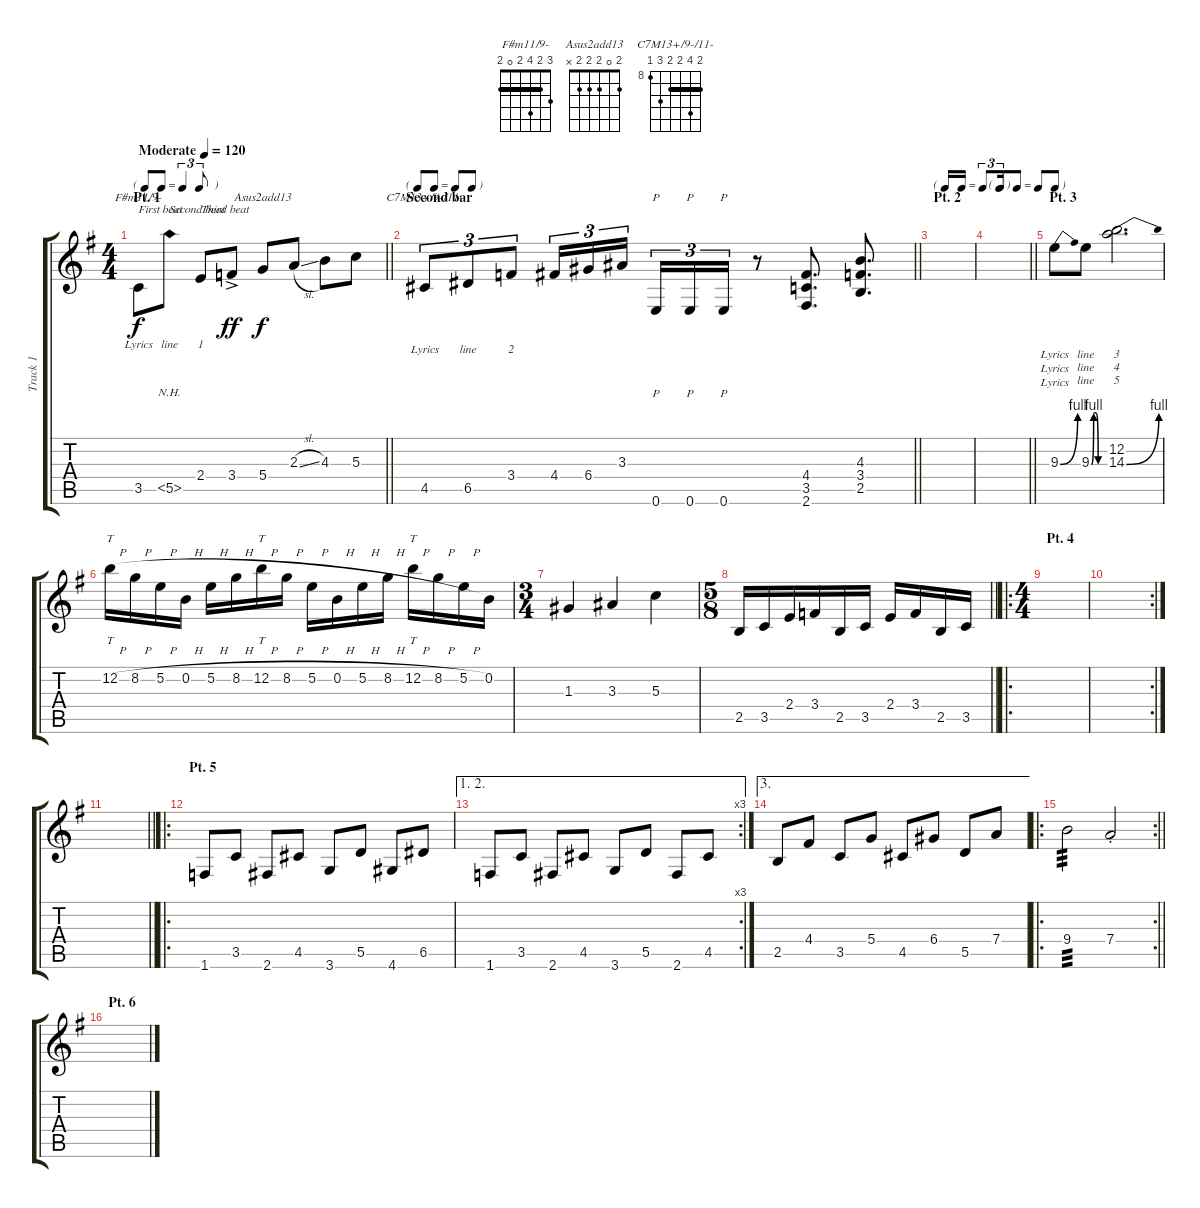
\track ("Track 1" "Track 1") {instrument distortionguitar}
\staff {score tabs}
\tuning (E4 B3 G3 D3 A2 E2) {hide}
\chord ("F#m11/9-" 3 2 4 2 0 2) {barre 2}
\chord ("Asus2add13" 2 0 2 2 2 x)
\chord ("C7M13+/9-/11-" 9 11 9 9 10 8) {firstfret 8 barre 9}
\ts (4 4)
\tf triplet8th
\section ("" "Pt. 1")
\tempo (120 "Moderate")
\clef g2
\barLineRight lightlight
\ks g
3.5.8{ch "F#m11/9-" txt "First beat" lyrics (0 "Lyrics") lyrics (1 "") lyrics (2 "") lyrics (3 "") lyrics (4 "") dy f instrument distortionguitar} 5.5{nh}.8{txt "Second beat" lyrics (0 "line") lyrics (1 "") lyrics (2 "") lyrics (3 "") lyrics (4 "")} 2.4.8{txt "Third beat" lyrics (0 "1") lyrics (1 "") lyrics (2 "") lyrics (3 "") lyrics (4 "")} 3.4{ac}.8{dy ff} 5.4.8{ch "Asus2add13" dy f} 2.3{sl}.8 4.3.8 5.3.8 |
\tf none
\section ("" "Second bar")
\barLineRight lightlight
4.5.8{tu (3 2) ch "C7M13+/9-/11-" lyrics (0 "") lyrics (1 "Lyrics") lyrics (2 "") lyrics (3 "") lyrics (4 "")} 6.5.8{tu (3 2) lyrics (0 "") lyrics (1 "line") lyrics (2 "") lyrics (3 "") lyrics (4 "")} 3.4.8{tu (3 2) lyrics (0 "") lyrics (1 "2") lyrics (2 "") lyrics (3 "") lyrics (4 "")} 4.4.16{tu (3 2)} 6.4.16{tu (3 2)} 3.3.16{tu (3 2) beam splitsecondary} 0.6.16{p tu (3 2)} 0.6.16{p tu (3 2)} 0.6.16{p tu (3 2)} r.8 (4.4 3.5 2.6).8{d} (4.3 3.4 2.5).8{d} |
\tf triplet16th
\section ("" "Pt. 2")
|
\tf none
\barLineRight lightlight
|
\section ("" "Pt. 3")
9.3{be (bend 0 0 60 4)}.8{lyrics (0 "") lyrics (1 "") lyrics (2 "Lyrics") lyrics (3 "Lyrics") lyrics (4 "Lyrics")} 9.3{be (custom 0 0 10 4 20 4 30 0 60 0)}.8{lyrics (0 "") lyrics (1 "") lyrics (2 "line") lyrics (3 "line") lyrics (4 "line")} (12.2 14.3{be (bend 0 0 60 4)}).2{d lyrics (0 "") lyrics (1 "") lyrics (2 "3") lyrics (3 "4") lyrics (4 "5")} |
12.2{h}.16{tt} 8.2{h}.16 5.2{h}.16 0.2{h}.16 5.2{h}.16 8.2{h}.16 12.2{h}.16{tt} 8.2{h}.16 5.2{h}.16 0.2{h}.16 5.2{h}.16 8.2{h}.16 12.2{h}.16{tt} 8.2{h}.16 5.2{h}.16 0.2.16 |
\ts (3 4)
1.3.4 3.3.4 5.3.4 |
\ts (5 8)
\barLineRight lightlight
2.5.16 3.5.16 2.4.16 3.4.16 2.5.16 3.5.16 2.4.16 3.4.16 2.5.16 3.5.16 |
\ro
\ts (4 4)
\section ("" "Pt. 4")
|
\rc 2
|
\barLineRight lightlight
|
\ro
\section ("" "Pt. 5")
1.6.8 3.5.8 2.6.8 4.5.8 3.6.8 5.5.8 4.6.8 6.5.8 |
\ae (1 2)
\rc 3
1.6.8 3.5.8 2.6.8 4.5.8 3.6.8 5.5.8 2.6.8 4.5.8 |
\ae 3
2.5.8 4.4.8 3.5.8 5.4.8 4.5.8 6.4.8 5.5.8 7.4.8 |
\ro
\rc 2
\barLineRight lightlight
9.4.2{tp 3} 7.4{st}.2 |
\section ("" "Pt. 6")
